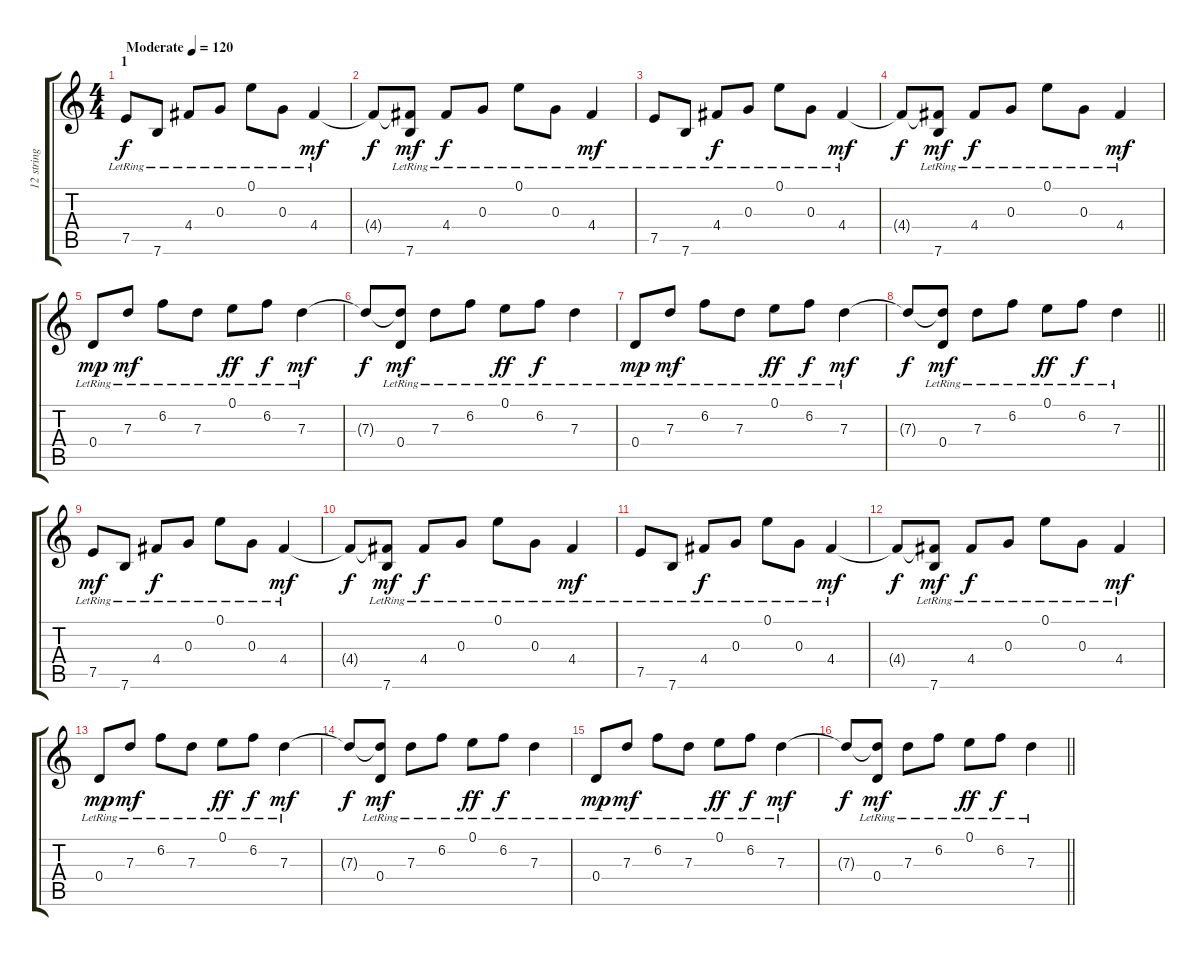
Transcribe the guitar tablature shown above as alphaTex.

\track ("12 string I think" "12 string ") {instrument acousticguitarnylon}
\staff {score tabs}
\tuning (E4 B3 G3 D3 A2 E2) {hide}
\ts (4 4)
\section ("" "1")
\tempo (120 "Moderate")
\clef g2
\ks c
7.5{lr}.8{dy f instrument acousticguitarnylon} 7.6{lr}.8 4.4{lr}.8 0.3{lr}.8 0.1{lr}.8 0.3{lr}.8 4.4{lr}.4{dy mf} |
4.4{t}.8{dy f} (4.4{t} 7.6{lr}).8{dy mf} 4.4{lr}.8{dy f} 0.3{lr}.8 0.1{lr}.8 0.3{lr}.8 4.4{lr}.4{dy mf} |
7.5{lr}.8 7.6{lr}.8 4.4{lr}.8{dy f} 0.3{lr}.8 0.1{lr}.8 0.3{lr}.8 4.4{lr}.4{dy mf} |
4.4{t}.8{dy f} (4.4{t} 7.6{lr}).8{dy mf} 4.4{lr}.8{dy f} 0.3{lr}.8 0.1{lr}.8 0.3{lr}.8 4.4{lr}.4{dy mf} |
0.4{lr}.8{dy mp} 7.3{lr}.8{dy mf} 6.2{lr}.8 7.3{lr}.8 0.1{lr}.8{dy ff} 6.2{lr}.8{dy f} 7.3{lr}.4{dy mf} |
7.3{t}.8{dy f} (7.3{t} 0.4{lr}).8{dy mf} 7.3{lr}.8 6.2{lr}.8 0.1{lr}.8{dy ff} 6.2{lr}.8{dy f} 7.3{lr}.4 |
0.4{lr}.8{dy mp} 7.3{lr}.8{dy mf} 6.2{lr}.8 7.3{lr}.8 0.1{lr}.8{dy ff} 6.2{lr}.8{dy f} 7.3{lr}.4{dy mf} |
\barLineRight lightlight
7.3{t}.8{dy f} (7.3{t} 0.4{lr}).8{dy mf} 7.3{lr}.8 6.2{lr}.8 0.1{lr}.8{dy ff} 6.2{lr}.8{dy f} 7.3{lr}.4 |
\section ("" "")
7.5{lr}.8{dy mf} 7.6{lr}.8 4.4{lr}.8{dy f} 0.3{lr}.8 0.1{lr}.8 0.3{lr}.8 4.4{lr}.4{dy mf} |
4.4{t}.8{dy f} (4.4{t} 7.6{lr}).8{dy mf} 4.4{lr}.8{dy f} 0.3{lr}.8 0.1{lr}.8 0.3{lr}.8 4.4{lr}.4{dy mf} |
7.5{lr}.8 7.6{lr}.8 4.4{lr}.8{dy f} 0.3{lr}.8 0.1{lr}.8 0.3{lr}.8 4.4{lr}.4{dy mf} |
4.4{t}.8{dy f} (4.4{t} 7.6{lr}).8{dy mf} 4.4{lr}.8{dy f} 0.3{lr}.8 0.1{lr}.8 0.3{lr}.8 4.4{lr}.4{dy mf} |
0.4{lr}.8{dy mp} 7.3{lr}.8{dy mf} 6.2{lr}.8 7.3{lr}.8 0.1{lr}.8{dy ff} 6.2{lr}.8{dy f} 7.3{lr}.4{dy mf} |
7.3{t}.8{dy f} (7.3{t} 0.4{lr}).8{dy mf} 7.3{lr}.8 6.2{lr}.8 0.1{lr}.8{dy ff} 6.2{lr}.8{dy f} 7.3{lr}.4 |
0.4{lr}.8{dy mp} 7.3{lr}.8{dy mf} 6.2{lr}.8 7.3{lr}.8 0.1{lr}.8{dy ff} 6.2{lr}.8{dy f} 7.3{lr}.4{dy mf} |
\barLineRight lightlight
7.3{t}.8{dy f} (7.3{t} 0.4{lr}).8{dy mf} 7.3{lr}.8 6.2{lr}.8 0.1{lr}.8{dy ff} 6.2{lr}.8{dy f} 7.3{lr}.4
